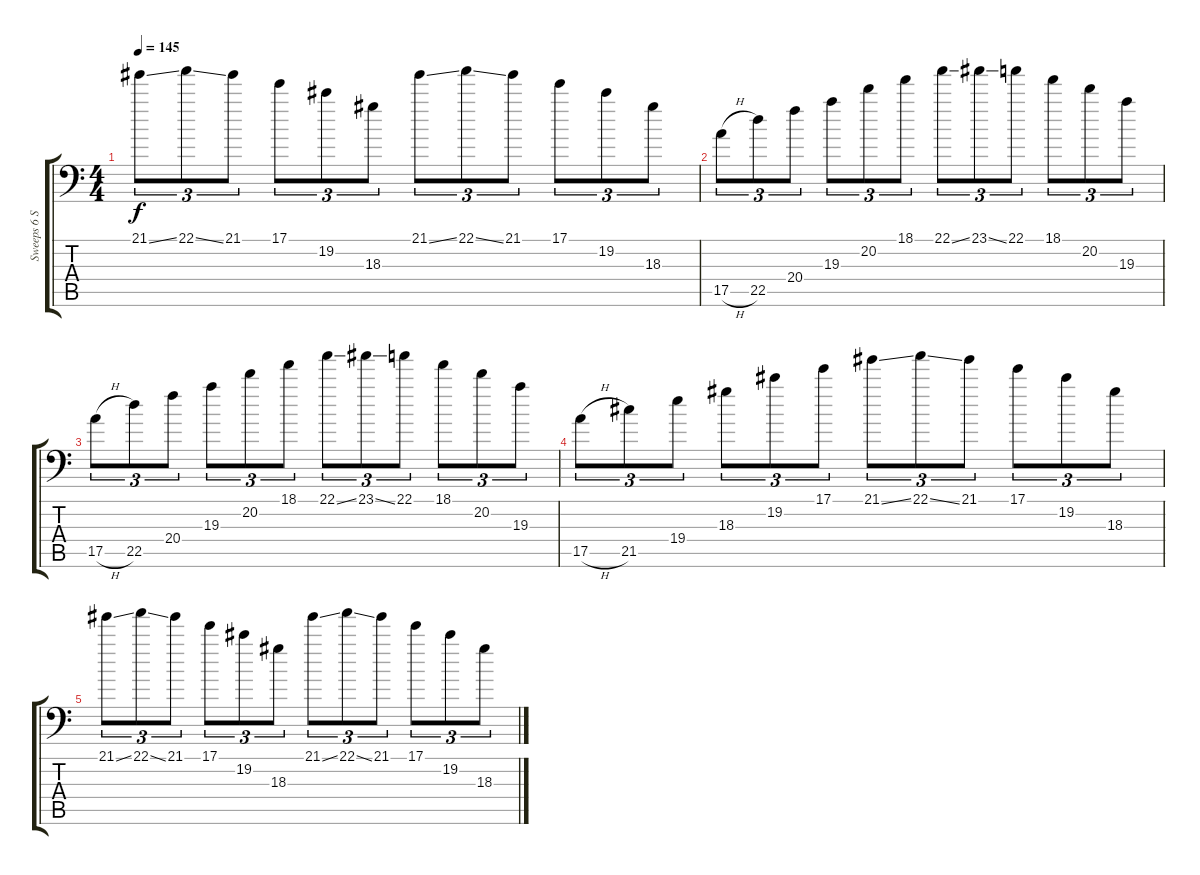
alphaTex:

\track ("Sweeps 6 String" "Sweeps 6 S") {instrument distortionguitar}
\staff {score tabs}
\tuning (B3 Gb3 D3 A2 E2 A1) {hide}
\ts (4 4)
\tempo 145
\clef f4
\ks c
21.1{ss}.8{tu (3 2) dy f} 22.1{ss}.8{tu (3 2)} 21.1.8{tu (3 2)} 17.1.8{tu (3 2)} 19.2.8{tu (3 2)} 18.3.8{tu (3 2)} 21.1{ss}.8{tu (3 2)} 22.1{ss}.8{tu (3 2)} 21.1.8{tu (3 2)} 17.1.8{tu (3 2)} 19.2.8{tu (3 2)} 18.3.8{tu (3 2)} |
17.5{h}.8{tu (3 2) volume 0} 22.5.8{tu (3 2)} 20.4.8{tu (3 2)} 19.3.8{tu (3 2)} 20.2.8{tu (3 2)} 18.1.8{tu (3 2)} 22.1{ss}.8{tu (3 2)} 23.1{ss}.8{tu (3 2)} 22.1.8{tu (3 2)} 18.1.8{tu (3 2)} 20.2.8{tu (3 2)} 19.3.8{tu (3 2)} |
17.5{h}.8{tu (3 2)} 22.5.8{tu (3 2)} 20.4.8{tu (3 2)} 19.3.8{tu (3 2)} 20.2.8{tu (3 2)} 18.1.8{tu (3 2)} 22.1{ss}.8{tu (3 2)} 23.1{ss}.8{tu (3 2)} 22.1.8{tu (3 2)} 18.1.8{tu (3 2)} 20.2.8{tu (3 2)} 19.3.8{tu (3 2)} |
17.5{h}.8{tu (3 2)} 21.5.8{tu (3 2)} 19.4.8{tu (3 2)} 18.3.8{tu (3 2)} 19.2.8{tu (3 2)} 17.1.8{tu (3 2)} 21.1{ss}.8{tu (3 2)} 22.1{ss}.8{tu (3 2)} 21.1.8{tu (3 2)} 17.1.8{tu (3 2)} 19.2.8{tu (3 2)} 18.3.8{tu (3 2)} |
21.1{ss}.8{tu (3 2)} 22.1{ss}.8{tu (3 2)} 21.1.8{tu (3 2)} 17.1.8{tu (3 2)} 19.2.8{tu (3 2)} 18.3.8{tu (3 2)} 21.1{ss}.8{tu (3 2)} 22.1{ss}.8{tu (3 2)} 21.1.8{tu (3 2)} 17.1.8{tu (3 2)} 19.2.8{tu (3 2)} 18.3.8{tu (3 2)}
